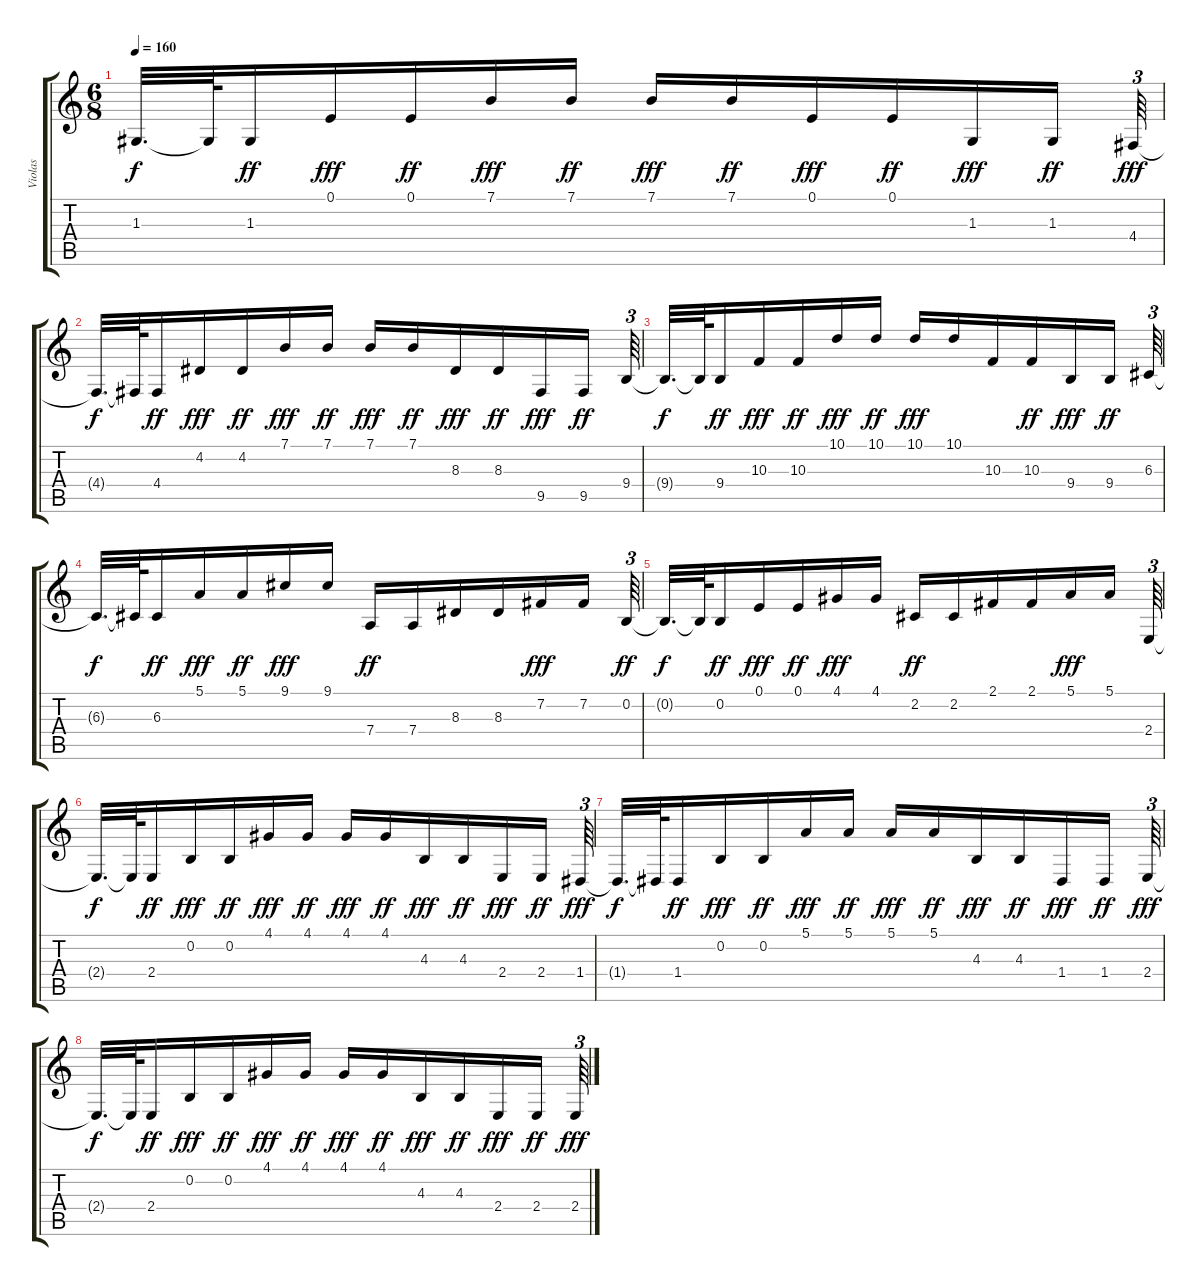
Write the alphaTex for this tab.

\track ("Violas" "Violas") {instrument pizzicatostrings}
\staff {score tabs}
\tuning (E4 B3 G3 D3 A2 E2) {hide}
\ts (6 8)
\tempo 160
\clef g2
\ks c
1.3{t}.32{d dy f} 1.3{t}.64 1.3.16{dy ff} 0.1.16{dy fff} 0.1.16{dy ff} 7.1.16{dy fff} 7.1.16{dy ff} 7.1.16{dy fff} 7.1.16{dy ff} 0.1.16{dy fff} 0.1.16{dy ff} 1.3.16{dy fff} 1.3.16{dy ff} 4.4.64{tu (3 2) dy fff} |
4.4{t}.32{d dy f} 4.4{t}.64 4.4.16{dy ff} 4.2.16{dy fff} 4.2.16{dy ff} 7.1.16{dy fff} 7.1.16{dy ff} 7.1.16{dy fff} 7.1.16{dy ff} 8.3.16{dy fff} 8.3.16{dy ff} 9.5.16{dy fff} 9.5.16{dy ff} 9.4.64{tu (3 2)} |
9.4{t}.32{d dy f} 9.4{t}.64 9.4.16{dy ff} 10.3.16{dy fff} 10.3.16{dy ff} 10.1.16{dy fff} 10.1.16{dy ff} 10.1.16{dy fff} 10.1.16 10.3.16 10.3.16{dy ff} 9.4.16{dy fff} 9.4.16{dy ff} 6.3.64{tu (3 2)} |
6.3{t}.32{d dy f} 6.3{t}.64 6.3.16{dy ff} 5.1.16{dy fff} 5.1.16{dy ff} 9.1.16{dy fff} 9.1.16 7.4.16{dy ff} 7.4.16 8.3.16 8.3.16 7.2.16{dy fff} 7.2.16 0.2.64{tu (3 2) dy ff} |
0.2{t}.32{d dy f} 0.2{t}.64 0.2.16{dy ff} 0.1.16{dy fff} 0.1.16{dy ff} 4.1.16{dy fff} 4.1.16 2.2.16{dy ff} 2.2.16 2.1.16 2.1.16 5.1.16{dy fff} 5.1.16 2.4.64{tu (3 2)} |
2.4{t}.32{d dy f} 2.4{t}.64 2.4.16{dy ff} 0.2.16{dy fff} 0.2.16{dy ff} 4.1.16{dy fff} 4.1.16{dy ff} 4.1.16{dy fff} 4.1.16{dy ff} 4.3.16{dy fff} 4.3.16{dy ff} 2.4.16{dy fff} 2.4.16{dy ff} 1.4.64{tu (3 2) dy fff} |
1.4{t}.32{d dy f} 1.4{t}.64 1.4.16{dy ff} 0.2.16{dy fff} 0.2.16{dy ff} 5.1.16{dy fff} 5.1.16{dy ff} 5.1.16{dy fff} 5.1.16{dy ff} 4.3.16{dy fff} 4.3.16{dy ff} 1.4.16{dy fff} 1.4.16{dy ff} 2.4.64{tu (3 2) dy fff} |
2.4{t}.32{d dy f} 2.4{t}.64 2.4.16{dy ff} 0.2.16{dy fff} 0.2.16{dy ff} 4.1.16{dy fff} 4.1.16{dy ff} 4.1.16{dy fff} 4.1.16{dy ff} 4.3.16{dy fff} 4.3.16{dy ff} 2.4.16{dy fff} 2.4.16{dy ff} 2.4.64{tu (3 2) dy fff}
